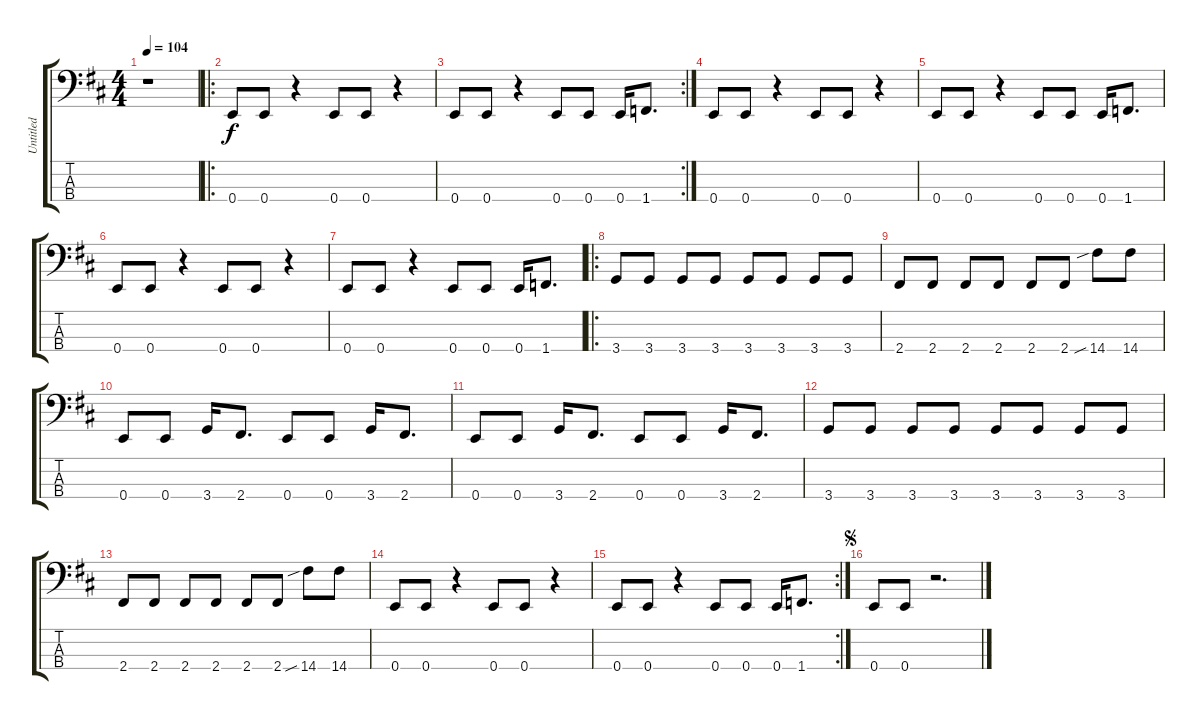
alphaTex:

\track ("Untitled" "Untitled") {instrument electricbassfinger}
\staff {score tabs}
\tuning (G2 D2 A1 E1) {hide}
\ts (4 4)
\tempo 104
\clef f4
\ks d
r.1{dy f instrument electricbassfinger} |
\ro
0.4.8 0.4.8 r.4 0.4.8 0.4.8 r.4 |
\rc 2
0.4.8 0.4.8 r.4 0.4.8 0.4.8 0.4.16 1.4.8{d} |
0.4.8 0.4.8 r.4 0.4.8 0.4.8 r.4 |
0.4.8 0.4.8 r.4 0.4.8 0.4.8 0.4.16 1.4.8{d} |
0.4.8 0.4.8 r.4 0.4.8 0.4.8 r.4 |
0.4.8 0.4.8 r.4 0.4.8 0.4.8 0.4.16 1.4.8{d} |
\ro
3.4.8 3.4.8 3.4.8 3.4.8 3.4.8 3.4.8 3.4.8 3.4.8 |
2.4.8 2.4.8 2.4.8 2.4.8 2.4.8 2.4.8 14.4{sib}.8 14.4.8 |
0.4.8 0.4.8 3.4.16 2.4.8{d} 0.4.8 0.4.8 3.4.16 2.4.8{d} |
0.4.8 0.4.8 3.4.16 2.4.8{d} 0.4.8 0.4.8 3.4.16 2.4.8{d} |
3.4.8 3.4.8 3.4.8 3.4.8 3.4.8 3.4.8 3.4.8 3.4.8 |
2.4.8 2.4.8 2.4.8 2.4.8 2.4.8 2.4.8 14.4{sib}.8 14.4.8 |
0.4.8 0.4.8 r.4 0.4.8 0.4.8 r.4 |
\rc 2
0.4.8 0.4.8 r.4 0.4.8 0.4.8 0.4.16 1.4.8{d} |
\jump segno
0.4.8 0.4.8 r.2{d}
